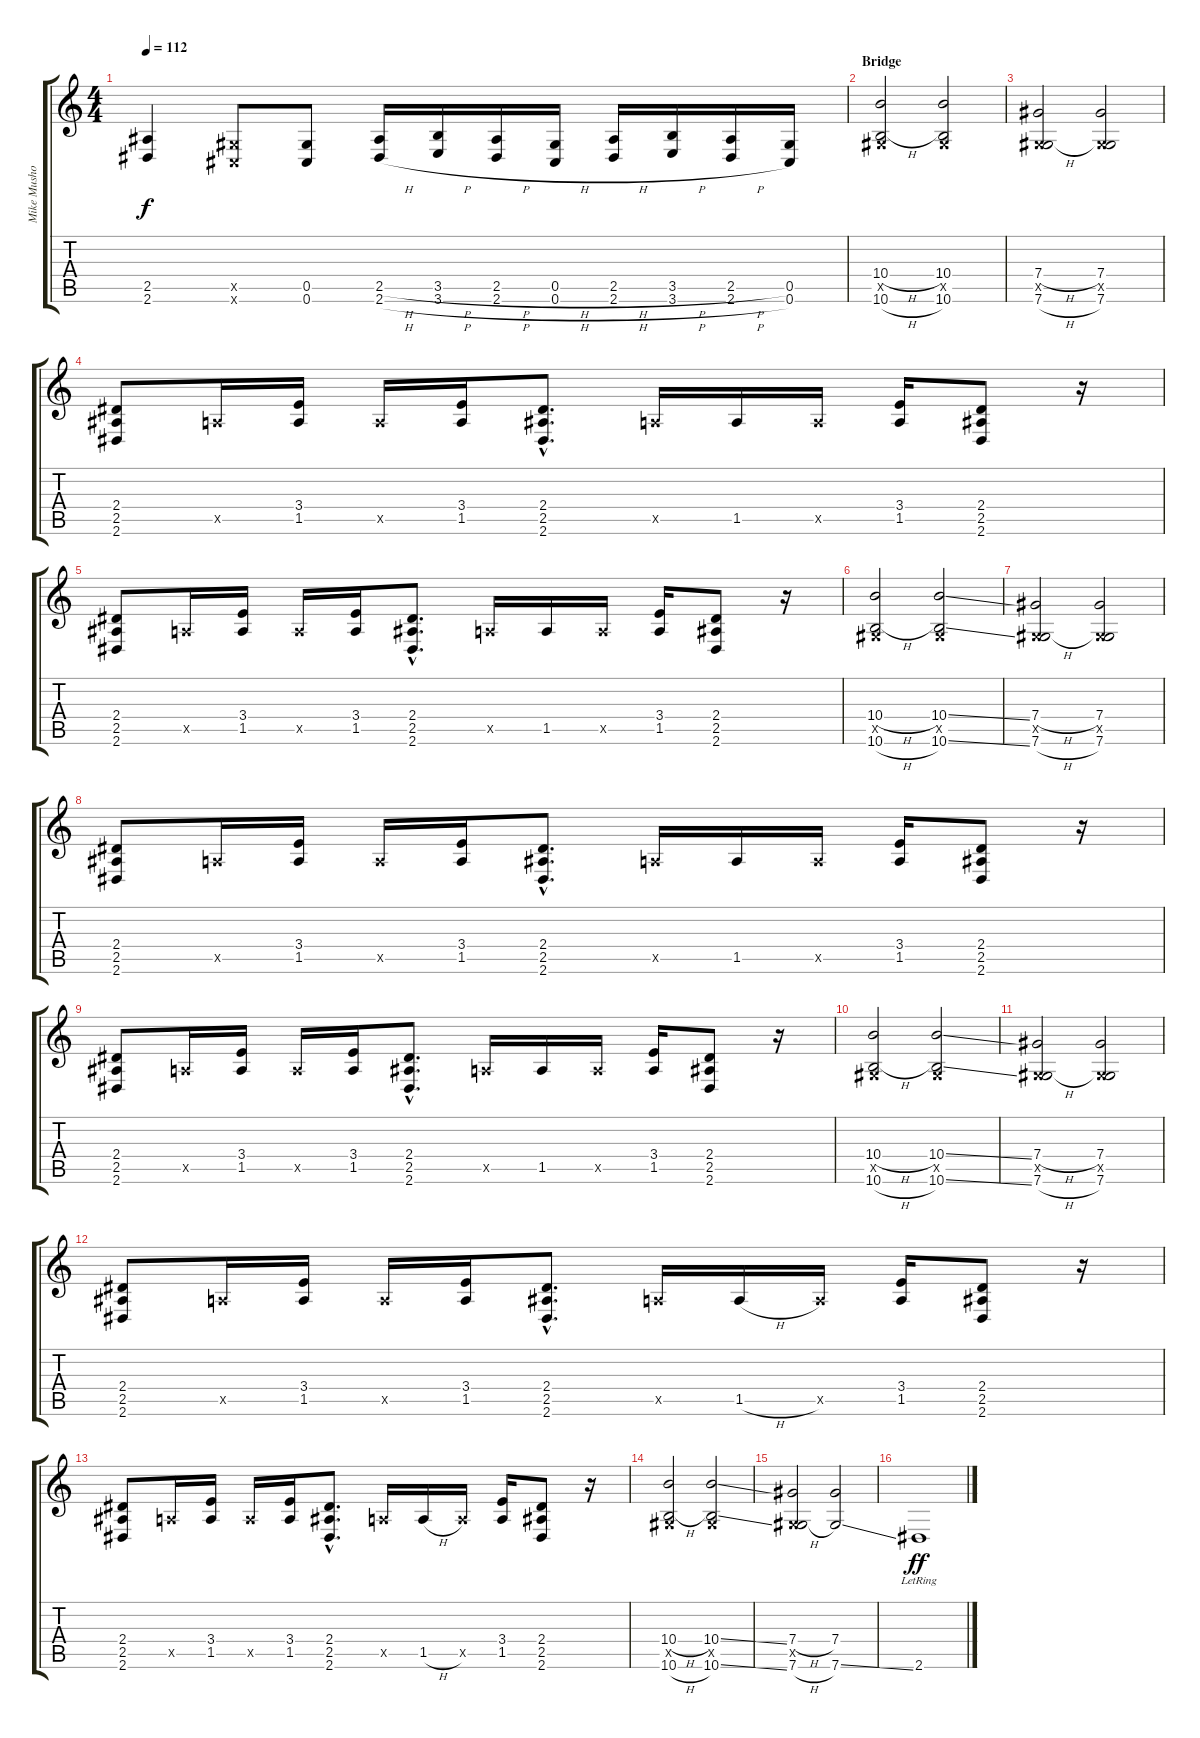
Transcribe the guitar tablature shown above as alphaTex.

\track ("Mike Mushok" "Mike Musho") {instrument distortionguitar}
\staff {score tabs}
\tuning (Eb4 Bb3 Gb3 Db3 Ab2 Db2) {hide}
\ts (4 4)
\tempo 112
\clef g2
\ks c
(2.5 2.6).4{dy f} (0.5{x} 0.6{x}).8 (0.5 0.6).8 (2.5{h} 2.6{h}).16 (3.5{h} 3.6{h}).16 (2.5{h} 2.6{h}).16 (0.5{h} 0.6{h}).16 (2.5{h} 2.6{h}).16 (3.5{h} 3.6{h}).16 (2.5{h} 2.6{h}).16 (0.5 0.6).16 |
\section ("" "Bridge")
(10.4{h} 0.5{x} 10.6{h}).2 (10.4 0.5{x} 10.6).2 |
(7.4{h} 0.5{x} 7.6{h}).2 (7.4 0.5{x} 7.6).2 |
(2.4 2.5 2.6).8{balance 0} 1.5{x}.16 (3.4 1.5).16 1.5{x}.16 (3.4 1.5).16 (2.4{hac} 2.5{hac} 2.6{hac}).8{d} 1.5{x}.16 1.5.16 1.5{x}.16 (3.4 1.5).16 (2.4 2.5 2.6).8 r.16 |
(2.4 2.5 2.6).8 1.5{x}.16 (3.4 1.5).16 1.5{x}.16 (3.4 1.5).16 (2.4{hac} 2.5{hac} 2.6{hac}).8{d} 1.5{x}.16 1.5.16 1.5{x}.16 (3.4 1.5).16 (2.4 2.5 2.6).8 r.16 |
(10.4{h} 0.5{x} 10.6{h}).2 (10.4{ss} 0.5{x} 10.6{ss}).2 |
(7.4{h} 0.5{x} 7.6{h}).2 (7.4 0.5{x} 7.6).2 |
(2.4 2.5 2.6).8 1.5{x}.16 (3.4 1.5).16 1.5{x}.16 (3.4 1.5).16 (2.4{hac} 2.5{hac} 2.6{hac}).8{d} 1.5{x}.16 1.5.16 1.5{x}.16 (3.4 1.5).16 (2.4 2.5 2.6).8 r.16 |
(2.4 2.5 2.6).8 1.5{x}.16 (3.4 1.5).16 1.5{x}.16 (3.4 1.5).16 (2.4{hac} 2.5{hac} 2.6{hac}).8{d} 1.5{x}.16 1.5.16 1.5{x}.16 (3.4 1.5).16 (2.4 2.5 2.6).8 r.16 |
(10.4{h} 0.5{x} 10.6{h}).2 (10.4{ss} 0.5{x} 10.6{ss}).2 |
(7.4{h} 0.5{x} 7.6{h}).2 (7.4 0.5{x} 7.6).2 |
(2.4 2.5 2.6).8 1.5{x}.16 (3.4 1.5).16 1.5{x}.16 (3.4 1.5).16 (2.4{hac} 2.5{hac} 2.6{hac}).8{d} 1.5{x}.16 1.5{h}.16 1.5{x}.16 (3.4 1.5).16 (2.4 2.5 2.6).8 r.16 |
(2.4 2.5 2.6).8 1.5{x}.16 (3.4 1.5).16 1.5{x}.16 (3.4 1.5).16 (2.4{hac} 2.5{hac} 2.6{hac}).8{d} 1.5{x}.16 1.5{h}.16 1.5{x}.16 (3.4 1.5).16 (2.4 2.5 2.6).8 r.16 |
(10.4{h} 0.5{x} 10.6{h}).2 (10.4{ss} 0.5{x} 10.6{ss}).2 |
(7.4{h} 0.5{x} 7.6{h}).2 (7.4 7.6{ss}).2 |
2.6{lr}.1{dy ff}
